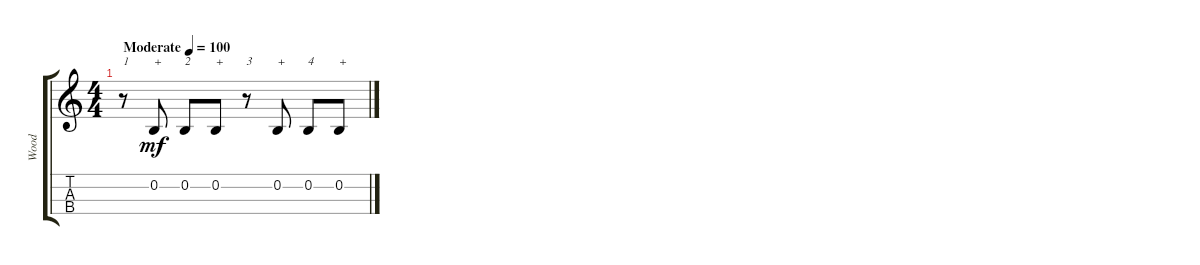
\track ("Wood" "Wood") {instrument woodblock}
\staff {score tabs}
\tuning (E4 B3 G3 D3) {hide}
\ts (4 4)
\tempo (100 "Moderate")
\clef g2
\ks c
r.8{txt "1" dy mf instrument woodblock} 0.2.8{txt "+"} 0.2.8{txt "2"} 0.2.8{txt "+"} r.8{txt "3"} 0.2.8{txt "+"} 0.2.8{txt "4"} 0.2.8{txt "+"}
